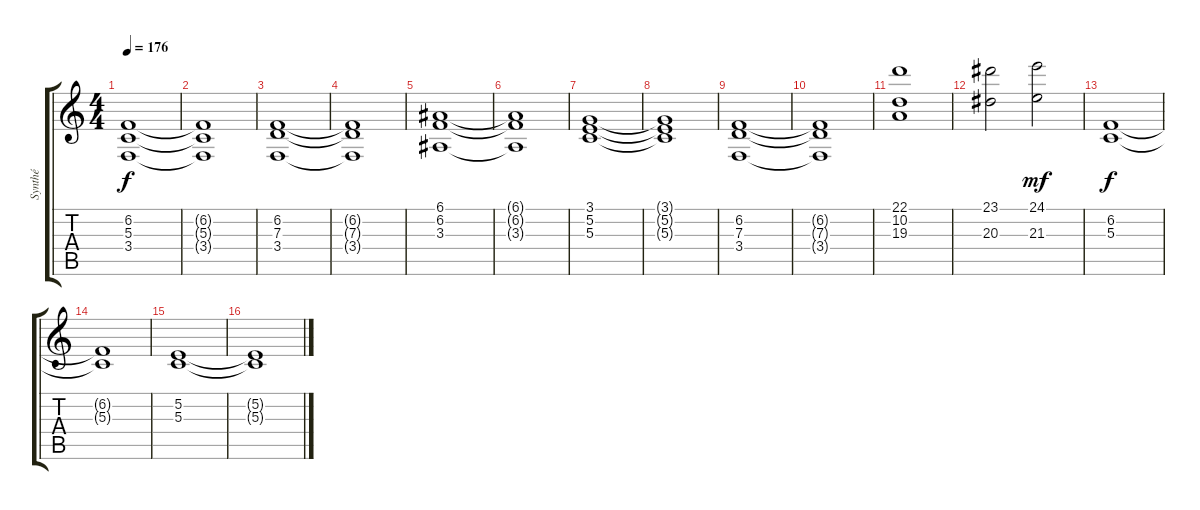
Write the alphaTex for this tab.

\track ("Synthé" "Synthé") {instrument synthstrings1}
\staff {score tabs}
\tuning (E4 B3 G3 D3 A2 E2) {hide}
\ts (4 4)
\tempo 176
\clef g2
\ks c
(6.2 5.3 3.4).1{dy f} |
(6.2{t} 5.3{t} 3.4{t}).1 |
(6.2 7.3 3.4).1 |
(6.2{t} 7.3{t} 3.4{t}).1 |
(6.1 6.2 3.3).1 |
(6.1{t} 6.2{t} 3.3{t}).1 |
(3.1 5.2 5.3).1 |
(3.1{t} 5.2{t} 5.3{t}).1 |
(6.2 7.3 3.4).1 |
(6.2{t} 7.3{t} 3.4{t}).1 |
(22.1 10.2 19.3).1 |
(23.1 20.3).2 (24.1 21.3).2{dy mf} |
(6.2 5.3).1{dy f} |
(6.2{t} 5.3{t}).1 |
(5.2 5.3).1 |
(5.2{t} 5.3{t}).1
